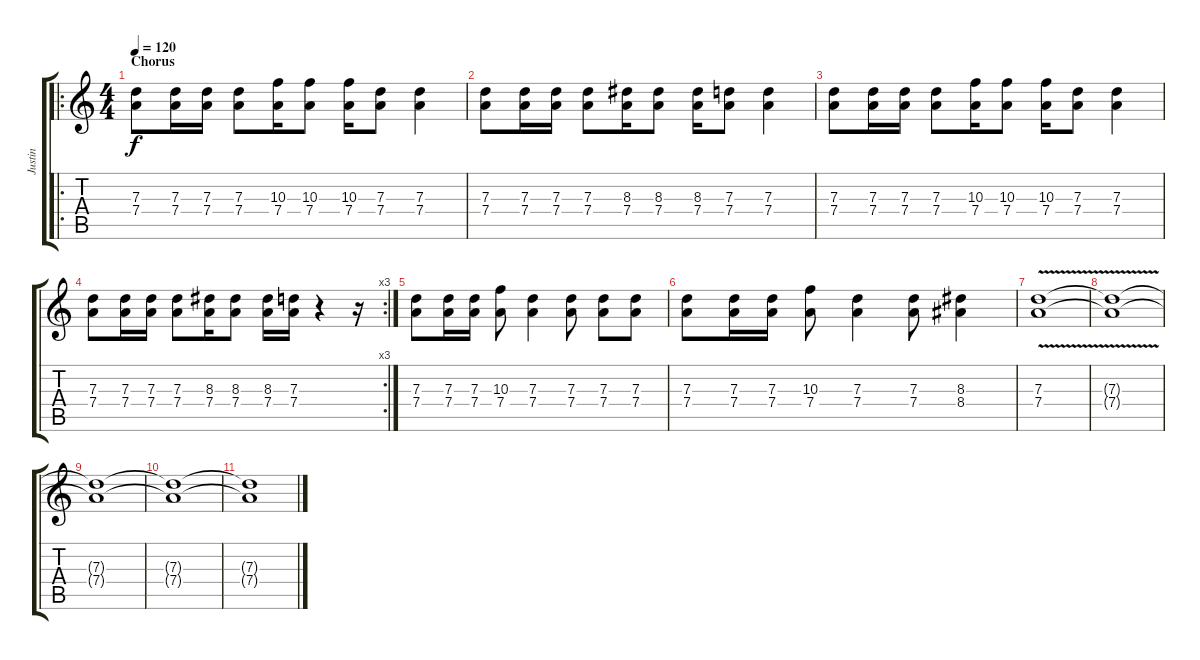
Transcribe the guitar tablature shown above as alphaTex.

\track ("Justin" "Justin") {instrument overdrivenguitar}
\staff {score tabs}
\tuning (E4 B3 G3 D3 A2 E2) {hide}
\ro
\ts (4 4)
\section ("" "Chorus")
\tempo 120
\clef g2
\ks c
(7.3 7.4).8{dy f} (7.3 7.4).16 (7.3 7.4).16 (7.3 7.4).8 (10.3 7.4).16 (10.3 7.4).8 (10.3 7.4).16 (7.3 7.4).8 (7.3 7.4).4 |
(7.3 7.4).8 (7.3 7.4).16 (7.3 7.4).16 (7.3 7.4).8 (8.3 7.4).16 (8.3 7.4).8 (8.3 7.4).16 (7.3 7.4).8 (7.3 7.4).4 |
(7.3 7.4).8 (7.3 7.4).16 (7.3 7.4).16 (7.3 7.4).8 (10.3 7.4).16 (10.3 7.4).8 (10.3 7.4).16 (7.3 7.4).8 (7.3 7.4).4 |
\rc 3
(7.3 7.4).8 (7.3 7.4).16 (7.3 7.4).16 (7.3 7.4).8 (8.3 7.4).16 (8.3 7.4).8 (8.3 7.4).16 (7.3 7.4).16 r.4 r.16 |
(7.3 7.4).8 (7.3 7.4).16 (7.3 7.4).16 (10.3 7.4).8 (7.3 7.4).4 (7.3 7.4).8 (7.3 7.4).8 (7.3 7.4).8 |
(7.3 7.4).8 (7.3 7.4).16 (7.3 7.4).16 (10.3 7.4).8 (7.3 7.4).4 (7.3 7.4).8 (8.3 8.4).4 |
(7.3{v} 7.4{v}).1 |
(7.3{t} 7.4{t}).1 |
(7.3{t} 7.4{t}).1 |
(7.3{t} 7.4{t}).1{volume 9} |
(7.3{t} 7.4{t}).1{volume 4}
